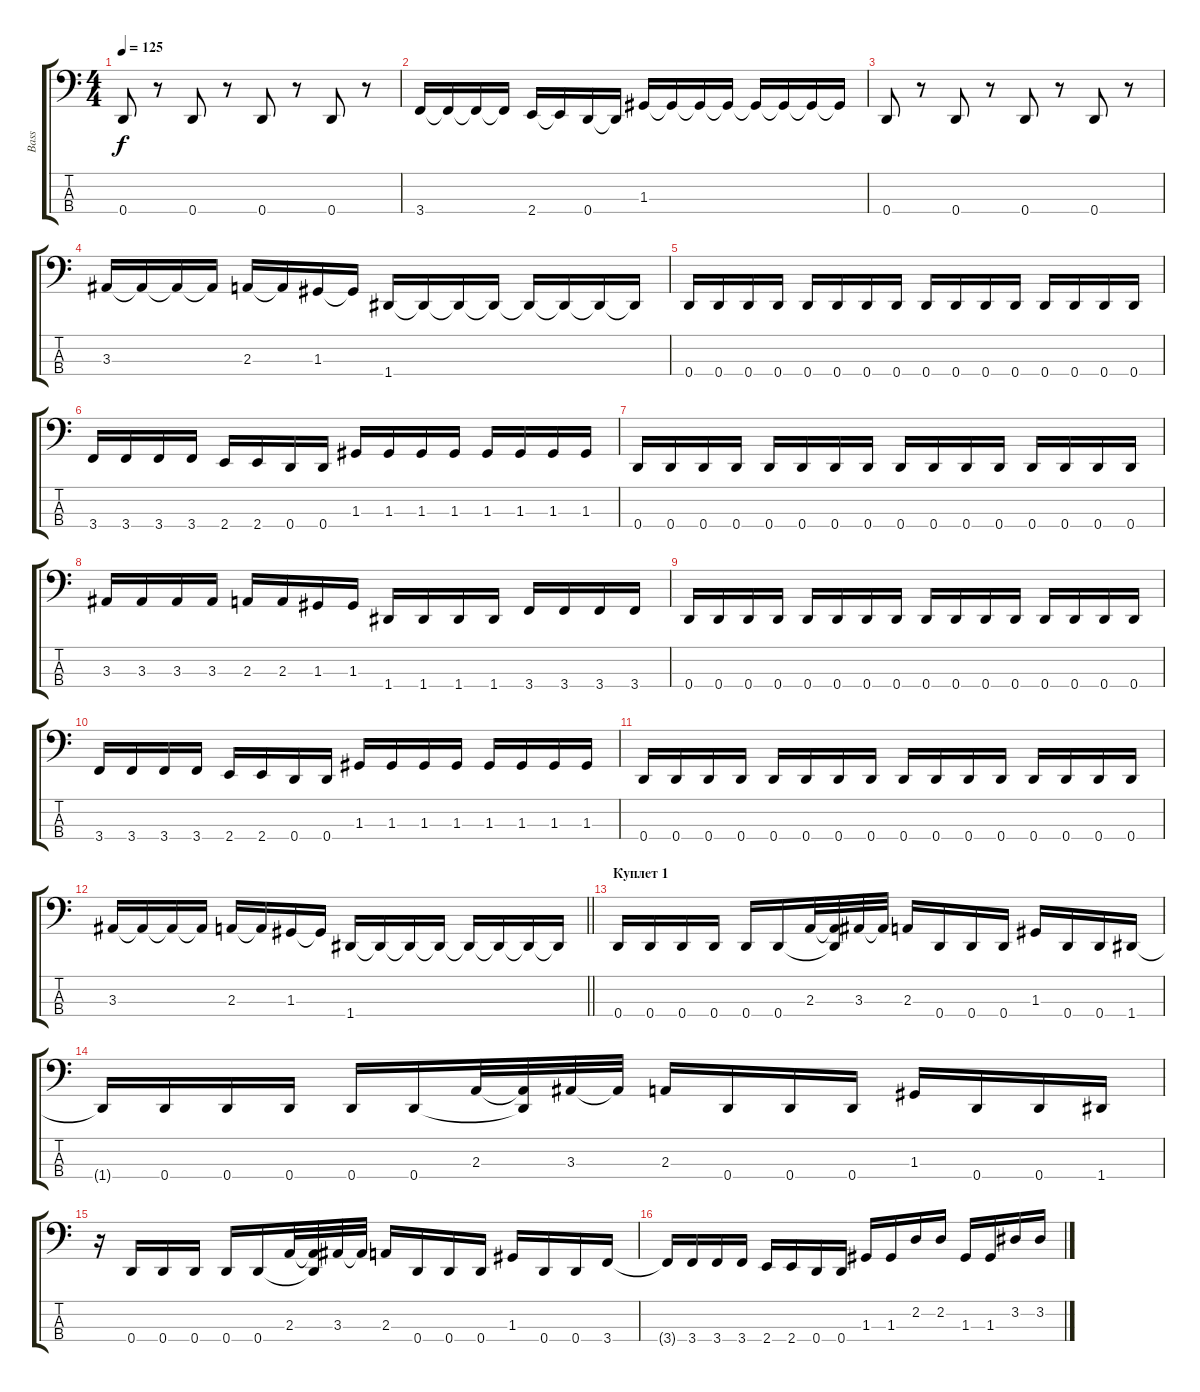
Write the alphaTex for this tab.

\track ("Bass" "Bass") {instrument electricbasspick}
\staff {score tabs}
\tuning (F2 C2 G1 D1) {hide}
\ts (4 4)
\tempo 125
\clef f4
\ks c
0.4.8{dy f} r.8 0.4.8 r.8 0.4.8 r.8 0.4.8 r.8 |
3.4.16 3.4{t}.16 3.4{t}.16 3.4{t}.16 2.4.16 2.4{t}.16 0.4.16 0.4{t}.16 1.3.16 1.3{t}.16 1.3{t}.16 1.3{t}.16 1.3{t}.16 1.3{t}.16 1.3{t}.16 1.3{t}.16 |
0.4.8 r.8 0.4.8 r.8 0.4.8 r.8 0.4.8 r.8 |
3.3.16 3.3{t}.16 3.3{t}.16 3.3{t}.16 2.3.16 2.3{t}.16 1.3.16 1.3{t}.16 1.4.16 1.4{t}.16 1.4{t}.16 1.4{t}.16 1.4{t}.16 1.4{t}.16 1.4{t}.16 1.4{t}.16 |
0.4.16 0.4.16 0.4.16 0.4.16 0.4.16 0.4.16 0.4.16 0.4.16 0.4.16 0.4.16 0.4.16 0.4.16 0.4.16 0.4.16 0.4.16 0.4.16 |
3.4.16 3.4.16 3.4.16 3.4.16 2.4.16 2.4.16 0.4.16 0.4.16 1.3.16 1.3.16 1.3.16 1.3.16 1.3.16 1.3.16 1.3.16 1.3.16 |
0.4.16 0.4.16 0.4.16 0.4.16 0.4.16 0.4.16 0.4.16 0.4.16 0.4.16 0.4.16 0.4.16 0.4.16 0.4.16 0.4.16 0.4.16 0.4.16 |
3.3.16 3.3.16 3.3.16 3.3.16 2.3.16 2.3.16 1.3.16 1.3.16 1.4.16 1.4.16 1.4.16 1.4.16 3.4.16 3.4.16 3.4.16 3.4.16 |
0.4.16 0.4.16 0.4.16 0.4.16 0.4.16 0.4.16 0.4.16 0.4.16 0.4.16 0.4.16 0.4.16 0.4.16 0.4.16 0.4.16 0.4.16 0.4.16 |
3.4.16 3.4.16 3.4.16 3.4.16 2.4.16 2.4.16 0.4.16 0.4.16 1.3.16 1.3.16 1.3.16 1.3.16 1.3.16 1.3.16 1.3.16 1.3.16 |
0.4.16 0.4.16 0.4.16 0.4.16 0.4.16 0.4.16 0.4.16 0.4.16 0.4.16 0.4.16 0.4.16 0.4.16 0.4.16 0.4.16 0.4.16 0.4.16 |
\barLineRight lightlight
3.3.16 3.3{t}.16 3.3{t}.16 3.3{t}.16 2.3.16 2.3{t}.16 1.3.16 1.3{t}.16 1.4.16 1.4{t}.16 1.4{t}.16 1.4{t}.16 1.4{t}.16 1.4{t}.16 1.4{t}.16 1.4{t}.16 |
\section ("" "Куплет 1")
0.4.16 0.4.16 0.4.16 0.4.16 0.4.16 0.4.16 2.3.32 (2.3{t} 0.4{t}).32 3.3.32 3.3{t}.32 2.3.16 0.4.16 0.4.16 0.4.16 1.3.16 0.4.16 0.4.16 1.4.16 |
1.4{t}.16 0.4.16 0.4.16 0.4.16 0.4.16 0.4.16 2.3.32 (2.3{t} 0.4{t}).32 3.3.32 3.3{t}.32 2.3.16 0.4.16 0.4.16 0.4.16 1.3.16 0.4.16 0.4.16 1.4.16 |
r.16 0.4.16 0.4.16 0.4.16 0.4.16 0.4.16 2.3.32 (2.3{t} 0.4{t}).32 3.3.32 3.3{t}.32 2.3.16 0.4.16 0.4.16 0.4.16 1.3.16 0.4.16 0.4.16 3.4.16 |
3.4{t}.16 3.4.16 3.4.16 3.4.16 2.4.16 2.4.16 0.4.16 0.4.16 1.3.16 1.3.16 2.2.16 2.2.16 1.3.16 1.3.16 3.2.16 3.2.16
